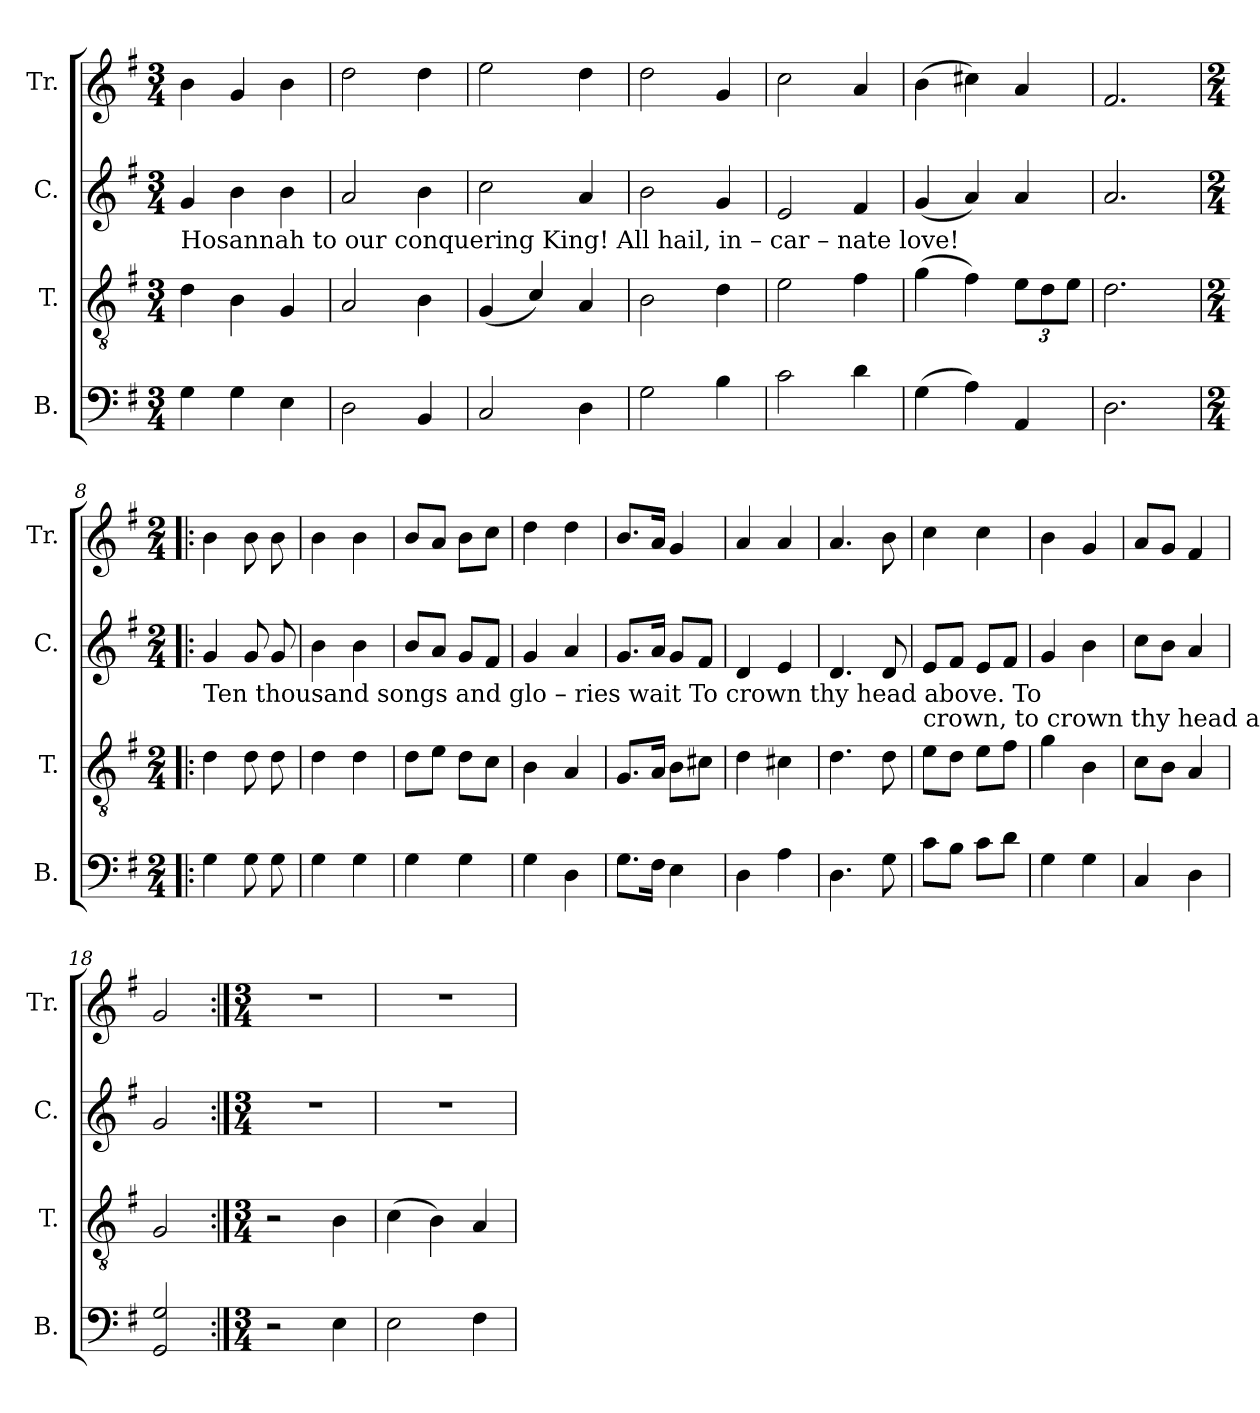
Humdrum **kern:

**kern	**kern	**kern	**kern
*part4	*part3	*part2	*part1
*staff4	*staff3	*staff2	*staff1
*I"B.	*I"T.	*I"C.	*I"Tr.
*I'B.	*I'T.	*I'C.	*I'Tr.
*clefF4	*clefGv2	*clefG2	*clefG2
*k[f#]	*k[f#]	*k[f#]	*k[f#]
*M3/4	*M3/4	*M3/4	*M3/4
*MM100	*MM100	*MM100	*MM100
=1	=1	=1	=1
!	!	!LO:TX:b:t=Hosannah to our conquering King! All  hail,  in – car   –  nate         love!	!
4G!\	4d!\	4g!/	4b!\
4G!\	4B!\	4b!\	4g!/
4E!\	4G!/	4b!\	4b!\
=2	=2	=2	=2
2D!\	2A!/	2a!/	2dd!\
4BB!/	4B!\	4b!\	4dd!\
=3	=3	=3	=3
2C!/	(<4G!/	2cc!\	2ee!\
.	4c!/)	.	.
4D!\	4A!/	4a!/	4dd!\
=4	=4	=4	=4
2G!\	2B!\	2b!\	2dd!\
4B!\	4d!\	4g!/	4g!/
=5	=5	=5	=5
2c!\	2e!\	2e!/	2cc!\
4d!\	4f#!\	4f#!/	4a!/
=6	=6	=6	=6
(>4G!\	(>4g!\	(<4g!/	(>4b!\
4A!\)	4f#!\)	4a!/)	4cc#X!\)
*	*Xbrackettup	*	*
4AA!/	12e!\L	4a!/	4a!/
.	12d!\	.	.
.	12e!\J	.	.
=7	=7	=7	=7
2.D!\	2.d!\	2.a!/	2.f#!/
=8!|:	=8!|:	=8!|:	=8!|:
*M2/4	*M2/4	*M2/4	*M2/4
!	!	!LO:TX:b:t=Ten thousand songs and glo – ries   wait  To    crown   thy       head   above.  To	!
4G!\	4d!\	4g!/	4b!\
8G!\	8d!\	8g!/	8b!\
8G!\	8d!\	8g!/	8b!\
=9	=9	=9	=9
4G!\	4d!\	4b!\	4b!\
4G!\	4d!\	4b!\	4b!\
=10	=10	=10	=10
4G!\	8d!\L	8b!/L	8b!/L
.	8e!\J	8a!/J	8a!/J
4G!\	8d!\L	8g!/L	8b!\L
.	8c!\J	8f#!/J	8cc!\J
=11	=11	=11	=11
4G!\	4B!\	4g!/	4dd!\
4D!\	4A!/	4a!/	4dd!\
=12	=12	=12	=12
8.G!\L	8.G!/L	8.g!/L	8.b!/L
16F#!\Jk	16A!/Jk	16a!/Jk	16a!/Jk
4E!\	8B!\L	8g!/L	4g!/
.	8c#X!\J	8f#!/J	.
=13	=13	=13	=13
4D!\	4d!\	4d!/	4a!/
4A!\	4c#X!\	4e!/	4a!/
=14	=14	=14	=14
4.D!\	4.d!\	4.d!/	4.a!/
8G!\	8d!\	8d!/	8b!\
!!LO:LB:g=z
=15	=15	=15	=15
!	!	!LO:TX:b:t=crown,  to     crown thy head  a – bove.         Thy vic – tories  and  thy deathless fame Through the wide world    shall  run, And   ev – er   – last–ing   ag   –   es	!
8c!\L	8e!\L	8e!/L	4cc!\
8B!\J	8d!\J	8f#!/J	.
8c!\L	8e!\L	8e!/L	4cc!\
8d!\J	8f#!\J	8f#!/J	.
=16	=16	=16	=16
4G!\	4g!\	4g!/	4b!\
4G!\	4B!\	4b!\	4g!/
=17	=17	=17	=17
4C!/	8c!\L	8cc!\L	8a!/L
.	8B!\J	8b!\J	8g!/J
4D!\	4A!/	4a!/	4f#!/
=18	=18	=18	=18
2GG!/ 2G!/	2G!/	2g!/	2g!/
=19:|!	=19:|!	=19:|!	=19:|!
*M3/4	*M3/4	*M3/4	*M3/4
2r	2r	2.r	2.r
4E!\	4B!\	.	.
=20	=20	=20	=20
2E!\	(>4c!\	2.r	2.r
.	4B!\)	.	.
4F#!\	4A!/	.	.
=	=	=	=
*-	*-	*-	*-
